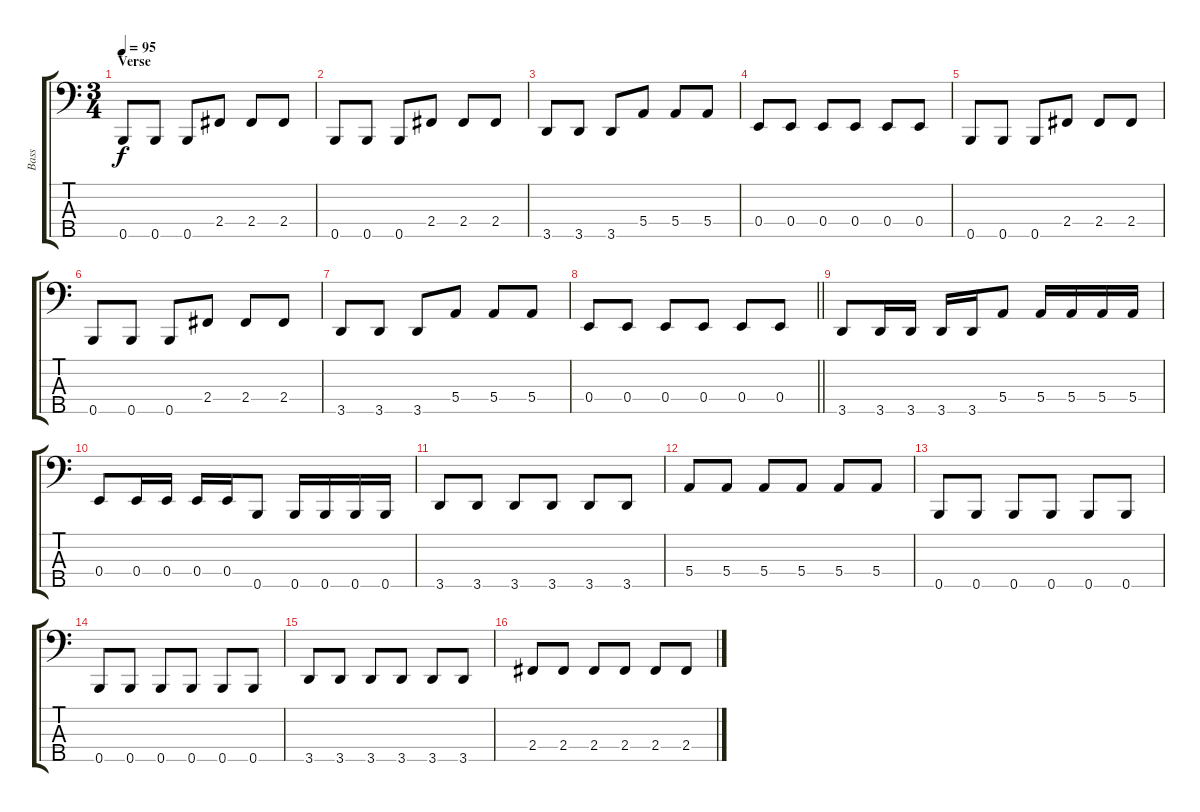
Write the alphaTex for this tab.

\track ("Bass" "Bass") {instrument electricbassfinger}
\staff {score tabs}
\tuning (G2 D2 A1 E1 B0) {hide}
\ts (3 4)
\section ("" "Verse ")
\tempo 95
\clef f4
\ks c
0.5.8{dy f} 0.5.8 0.5.8 2.4.8 2.4.8 2.4.8 |
0.5.8 0.5.8 0.5.8 2.4.8 2.4.8 2.4.8 |
3.5.8 3.5.8 3.5.8 5.4.8 5.4.8 5.4.8 |
0.4.8 0.4.8 0.4.8 0.4.8 0.4.8 0.4.8 |
0.5.8 0.5.8 0.5.8 2.4.8 2.4.8 2.4.8 |
0.5.8 0.5.8 0.5.8 2.4.8 2.4.8 2.4.8 |
3.5.8 3.5.8 3.5.8 5.4.8 5.4.8 5.4.8 |
\barLineRight lightlight
0.4.8 0.4.8 0.4.8 0.4.8 0.4.8 0.4.8 |
\section ("" "")
3.5.8 3.5.16 3.5.16 3.5.16 3.5.16 5.4.8 5.4.16 5.4.16 5.4.16 5.4.16 |
0.4.8 0.4.16 0.4.16 0.4.16 0.4.16 0.5.8 0.5.16 0.5.16 0.5.16 0.5.16 |
3.5.8 3.5.8 3.5.8 3.5.8 3.5.8 3.5.8 |
5.4.8 5.4.8 5.4.8 5.4.8 5.4.8 5.4.8 |
0.5.8 0.5.8 0.5.8 0.5.8 0.5.8 0.5.8 |
0.5.8 0.5.8 0.5.8 0.5.8 0.5.8 0.5.8 |
3.5.8 3.5.8 3.5.8 3.5.8 3.5.8 3.5.8 |
2.4.8 2.4.8 2.4.8 2.4.8 2.4.8 2.4.8
